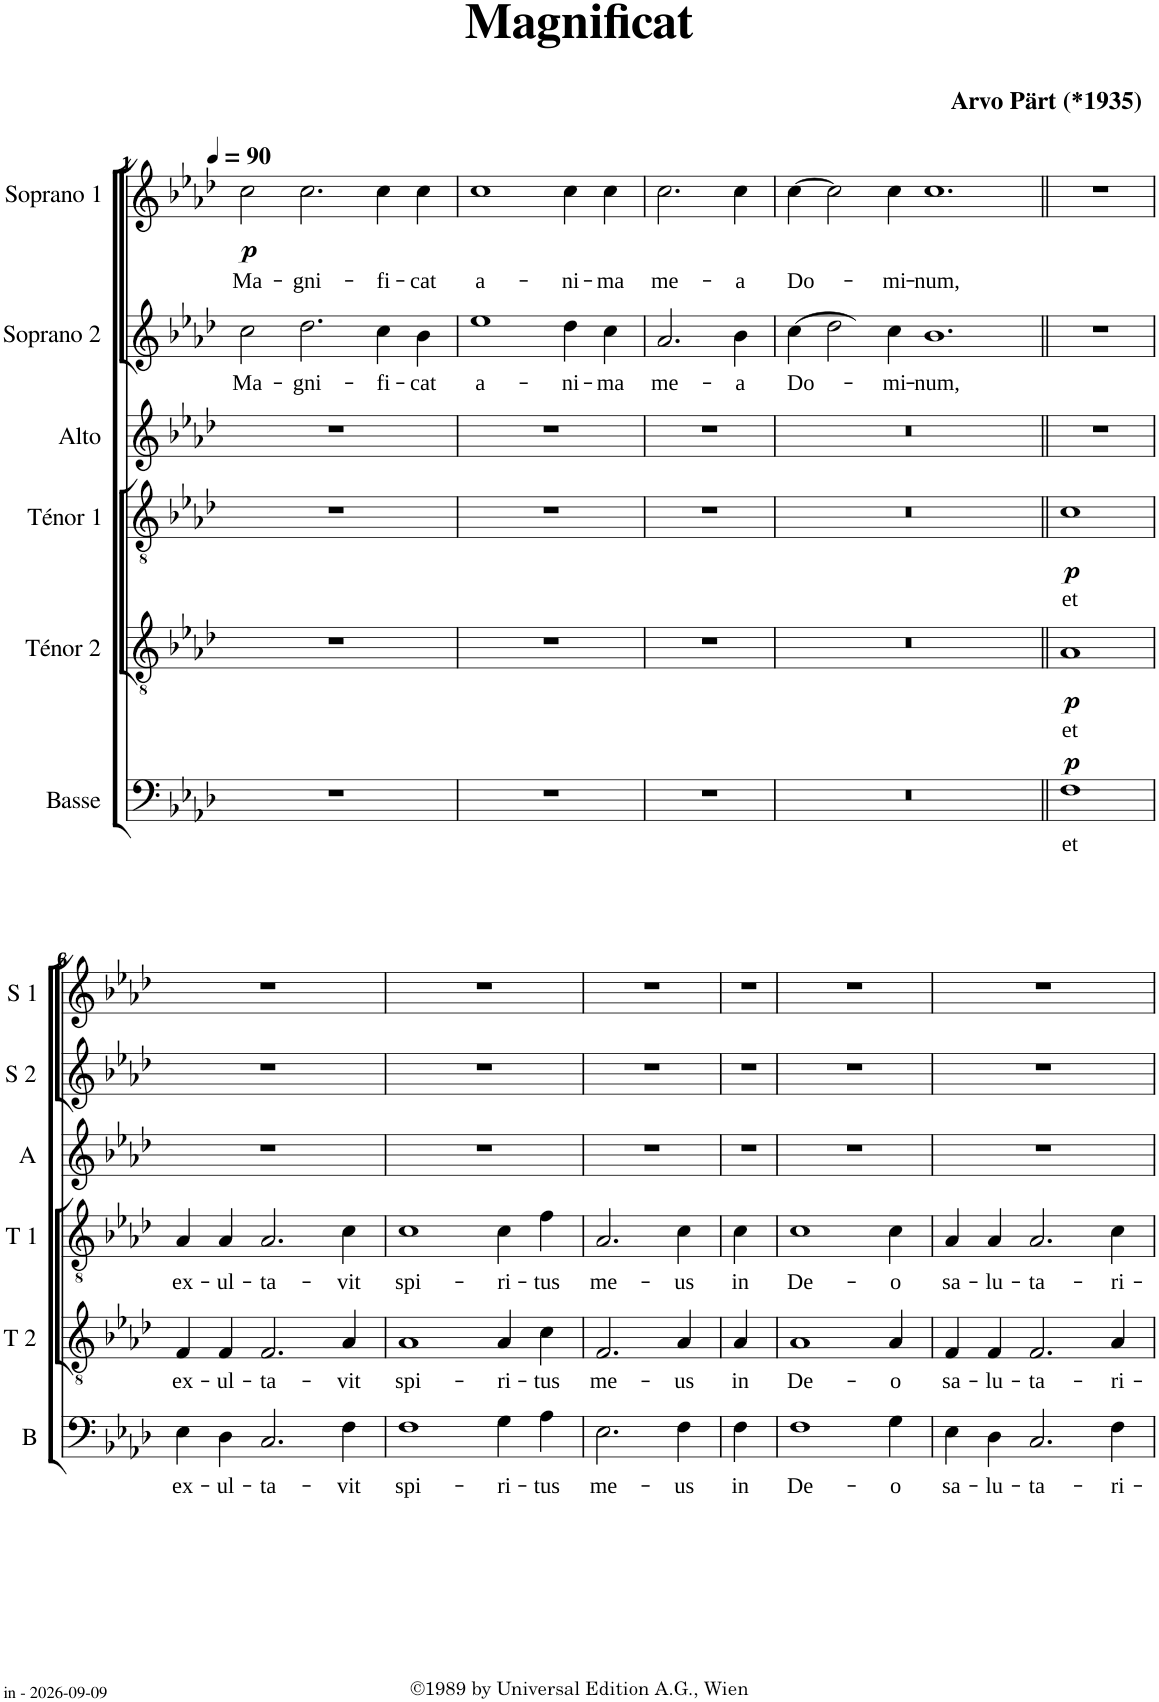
**kern	**text	**dynam	**kern	**text	**dynam	**kern	**text	**dynam	**kern	**kern	**text	**kern	**text	**dynam
*part6	*part6	*part6	*part5	*part5	*part5	*part4	*part4	*part4	*part3	*part2	*part2	*part1	*part1	*part1
*staff6	*staff6	*staff6	*staff5	*staff5	*staff5	*staff4	*staff4	*staff4	*staff3	*staff2	*staff2	*staff1	*staff1	*staff1
*I"Basse	*	*	*I"Ténor 2	*	*	*I"Ténor 1	*	*	*I"Alto	*I"Soprano 2	*	*I"Soprano 1	*	*
*I'B	*	*	*I'T 2	*	*	*I'T 1	*	*	*I'A	*I'S 2	*	*I'S 1	*	*
*clefF4	*	*	*clefGv2	*	*	*clefGv2	*	*	*clefG2	*clefG2	*	*clefG2	*	*
*	*	*	*Trd4c7	*	*	*	*	*	*	*	*	*	*	*
*k[b-e-a-d-]	*	*	*k[b-e-a-d-]	*	*	*k[b-e-a-d-]	*	*	*k[b-e-a-d-]	*k[b-e-a-d-]	*	*k[b-e-a-d-]	*	*
*A-:	*	*	*A-:	*	*	*A-:	*	*	*A-:	*A-:	*	*A-:	*	*
*M7/4	*	*	*M7/4	*	*	*M7/4	*	*	*M7/4	*M7/4	*	*M7/4	*	*
*MM90	*	*	*MM90	*	*	*MM90	*	*	*MM90	*MM90	*	*MM90	*	*
=1	=1	=1	=1	=1	=1	=1	=1	=1	=1	=1	=1	=1	=1	=1
!	!	!	!	!	!	!	!	!	!	!	!LO:LY:b	!	!LO:LY:b	!LO:DY:b
1..r	.	.	1..r	.	.	1..r	.	.	1..r	2cc\	Ma-	2cc\	Ma-	p
!	!	!	!	!	!	!	!	!	!	!	!LO:LY:b	!	!LO:LY:b	!
.	.	.	.	.	.	.	.	.	.	2.dd-\	-gni-	2.cc\	-gni-	.
!	!	!	!	!	!	!	!	!	!	!	!LO:LY:b	!	!LO:LY:b	!
.	.	.	.	.	.	.	.	.	.	4cc\	-fi-	4cc\	-fi-	.
!	!	!	!	!	!	!	!	!	!	!	!LO:LY:b	!	!LO:LY:b	!
.	.	.	.	.	.	.	.	.	.	4b-\	-cat	4cc\	-cat	.
=2	=2	=2	=2	=2	=2	=2	=2	=2	=2	=2	=2	=2	=2	=2
*M6/4	*	*	*M6/4	*	*	*M6/4	*	*	*M6/4	*M6/4	*	*M6/4	*	*
!	!	!	!	!	!	!	!	!	!	!	!LO:LY:b	!	!LO:LY:b	!
1.r	.	.	1.r	.	.	1.r	.	.	1.r	1ee-	a-	1cc	a-	.
!	!	!	!	!	!	!	!	!	!	!	!LO:LY:b	!	!LO:LY:b	!
.	.	.	.	.	.	.	.	.	.	4dd-\	-ni-	4cc\	-ni-	.
!	!	!	!	!	!	!	!	!	!	!	!LO:LY:b	!	!LO:LY:b	!
.	.	.	.	.	.	.	.	.	.	4cc\	-ma	4cc\	-ma	.
=3	=3	=3	=3	=3	=3	=3	=3	=3	=3	=3	=3	=3	=3	=3
*M4/4	*	*	*M4/4	*	*	*M4/4	*	*	*M4/4	*M4/4	*	*M4/4	*	*
!	!	!	!	!	!	!	!	!	!	!	!LO:LY:b	!	!LO:LY:b	!
1r	.	.	1r	.	.	1r	.	.	1r	2.a-/	me-	2.cc\	me-	.
!	!	!	!	!	!	!	!	!	!	!	!LO:LY:b	!	!LO:LY:b	!
.	.	.	.	.	.	.	.	.	.	4b-\	-a	4cc\	-a	.
=4	=4	=4	=4	=4	=4	=4	=4	=4	=4	=4	=4	=4	=4	=4
*M10/4	*	*	*M10/4	*	*	*M10/4	*	*	*M10/4	*M10/4	*	*M10/4	*	*
!	!	!	!	!	!	!	!	!	!	!	!LO:LY:b	!	!LO:LY:b	!
2%5r	.	.	2%5r	.	.	2%5r	.	.	2%5r	[4cc\	Do-	[4cc\	Do-	.
.	.	.	.	.	.	.	.	.	.	2dd-\	.	2cc\]	.	.
!	!	!	!	!	!	!	!	!	!	!	!LO:LY:b	!	!LO:LY:b	!
.	.	.	.	.	.	.	.	.	.	4cc\]	-mi-	4cc\	-mi-	.
!	!	!	!	!	!	!	!	!	!	!	!LO:LY:b	!	!LO:LY:b	!
.	.	.	.	.	.	.	.	.	.	1.b-	-num,	1.cc	-num,	.
=5||	=5||	=5||	=5||	=5||	=5||	=5||	=5||	=5||	=5||	=5||	=5||	=5||	=5||	=5||
*M4/4	*	*	*M4/4	*	*	*M4/4	*	*	*M4/4	*M4/4	*	*M4/4	*	*
!	!LO:LY:b	!LO:DY:a	!	!LO:LY:b	!LO:DY:b	!	!LO:LY:b	!LO:DY:b	!	!	!	!	!	!
1F	et	p	1A-	et	p	1c	et	p	1r	1r	.	1r	.	.
!!LO:LB:g=z
=6	=6	=6	=6	=6	=6	=6	=6	=6	=6	=6	=6	=6	=6	=6
*M6/4	*	*	*M6/4	*	*	*M6/4	*	*	*M6/4	*M6/4	*	*M6/4	*	*
!	!LO:LY:b	!	!	!LO:LY:b	!	!	!LO:LY:b	!	!	!	!	!	!	!
4E-\	ex-	.	4F/	ex-	.	4A-/	ex-	.	1.r	1.r	.	1.r	.	.
!	!LO:LY:b	!	!	!LO:LY:b	!	!	!LO:LY:b	!	!	!	!	!	!	!
4D-\	-ul-	.	4F/	-ul-	.	4A-/	-ul-	.	.	.	.	.	.	.
!	!LO:LY:b	!	!	!LO:LY:b	!	!	!LO:LY:b	!	!	!	!	!	!	!
2.C/	-ta-	.	2.F/	-ta-	.	2.A-/	-ta-	.	.	.	.	.	.	.
!	!LO:LY:b	!	!	!LO:LY:b	!	!	!LO:LY:b	!	!	!	!	!	!	!
4F\	-vit	.	4A-/	-vit	.	4c\	-vit	.	.	.	.	.	.	.
=7	=7	=7	=7	=7	=7	=7	=7	=7	=7	=7	=7	=7	=7	=7
!	!LO:LY:b	!	!	!LO:LY:b	!	!	!LO:LY:b	!	!	!	!	!	!	!
1F	spi-	.	1A-	spi-	.	1c	spi-	.	1.r	1.r	.	1.r	.	.
!	!LO:LY:b	!	!	!LO:LY:b	!	!	!LO:LY:b	!	!	!	!	!	!	!
4G\	-ri-	.	4A-/	-ri-	.	4c\	-ri-	.	.	.	.	.	.	.
!	!LO:LY:b	!	!	!LO:LY:b	!	!	!LO:LY:b	!	!	!	!	!	!	!
4A-\	-tus	.	4c\	-tus	.	4f\	-tus	.	.	.	.	.	.	.
=8	=8	=8	=8	=8	=8	=8	=8	=8	=8	=8	=8	=8	=8	=8
*M4/4	*	*	*M4/4	*	*	*M4/4	*	*	*M4/4	*M4/4	*	*M4/4	*	*
!	!LO:LY:b	!	!	!LO:LY:b	!	!	!LO:LY:b	!	!	!	!	!	!	!
2.E-\	me-	.	2.F/	me-	.	2.A-/	me-	.	1r	1r	.	1r	.	.
!	!LO:LY:b	!	!	!LO:LY:b	!	!	!LO:LY:b	!	!	!	!	!	!	!
4F\	-us	.	4A-/	-us	.	4c\	-us	.	.	.	.	.	.	.
=9	=9	=9	=9	=9	=9	=9	=9	=9	=9	=9	=9	=9	=9	=9
*M1/4	*	*	*M1/4	*	*	*M1/4	*	*	*M1/4	*M1/4	*	*M1/4	*	*
!	!LO:LY:b	!	!	!LO:LY:b	!	!	!LO:LY:b	!	!	!	!	!	!	!
4F\	in	.	4A-/	in	.	4c\	in	.	4r	4r	.	4r	.	.
=10	=10	=10	=10	=10	=10	=10	=10	=10	=10	=10	=10	=10	=10	=10
*M5/4	*	*	*M5/4	*	*	*M5/4	*	*	*M5/4	*M5/4	*	*M5/4	*	*
!	!LO:LY:b	!	!	!LO:LY:b	!	!	!LO:LY:b	!	!	!	!	!	!	!
1F	De-	.	1A-	De-	.	1c	De-	.	4%5r	4%5r	.	4%5r	.	.
!	!LO:LY:b	!	!	!LO:LY:b	!	!	!LO:LY:b	!	!	!	!	!	!	!
4G\	-o	.	4A-/	-o	.	4c\	-o	.	.	.	.	.	.	.
=11	=11	=11	=11	=11	=11	=11	=11	=11	=11	=11	=11	=11	=11	=11
*M6/4	*	*	*M6/4	*	*	*M6/4	*	*	*M6/4	*M6/4	*	*M6/4	*	*
!	!LO:LY:b	!	!	!LO:LY:b	!	!	!LO:LY:b	!	!	!	!	!	!	!
4E-\	sa-	.	4F/	sa-	.	4A-/	sa-	.	1.r	1.r	.	1.r	.	.
!	!LO:LY:b	!	!	!LO:LY:b	!	!	!LO:LY:b	!	!	!	!	!	!	!
4D-\	-lu-	.	4F/	-lu-	.	4A-/	-lu-	.	.	.	.	.	.	.
!	!LO:LY:b	!	!	!LO:LY:b	!	!	!LO:LY:b	!	!	!	!	!	!	!
2.C/	-ta-	.	2.F/	-ta-	.	2.A-/	-ta-	.	.	.	.	.	.	.
!	!LO:LY:b	!	!	!LO:LY:b	!	!	!LO:LY:b	!	!	!	!	!	!	!
4F\	-ri-	.	4A-/	-ri-	.	4c\	-ri-	.	.	.	.	.	.	.
=	=	=	=	=	=	=	=	=	=	=	=	=	=	=
*-	*-	*-	*-	*-	*-	*-	*-	*-	*-	*-	*-	*-	*-	*-
